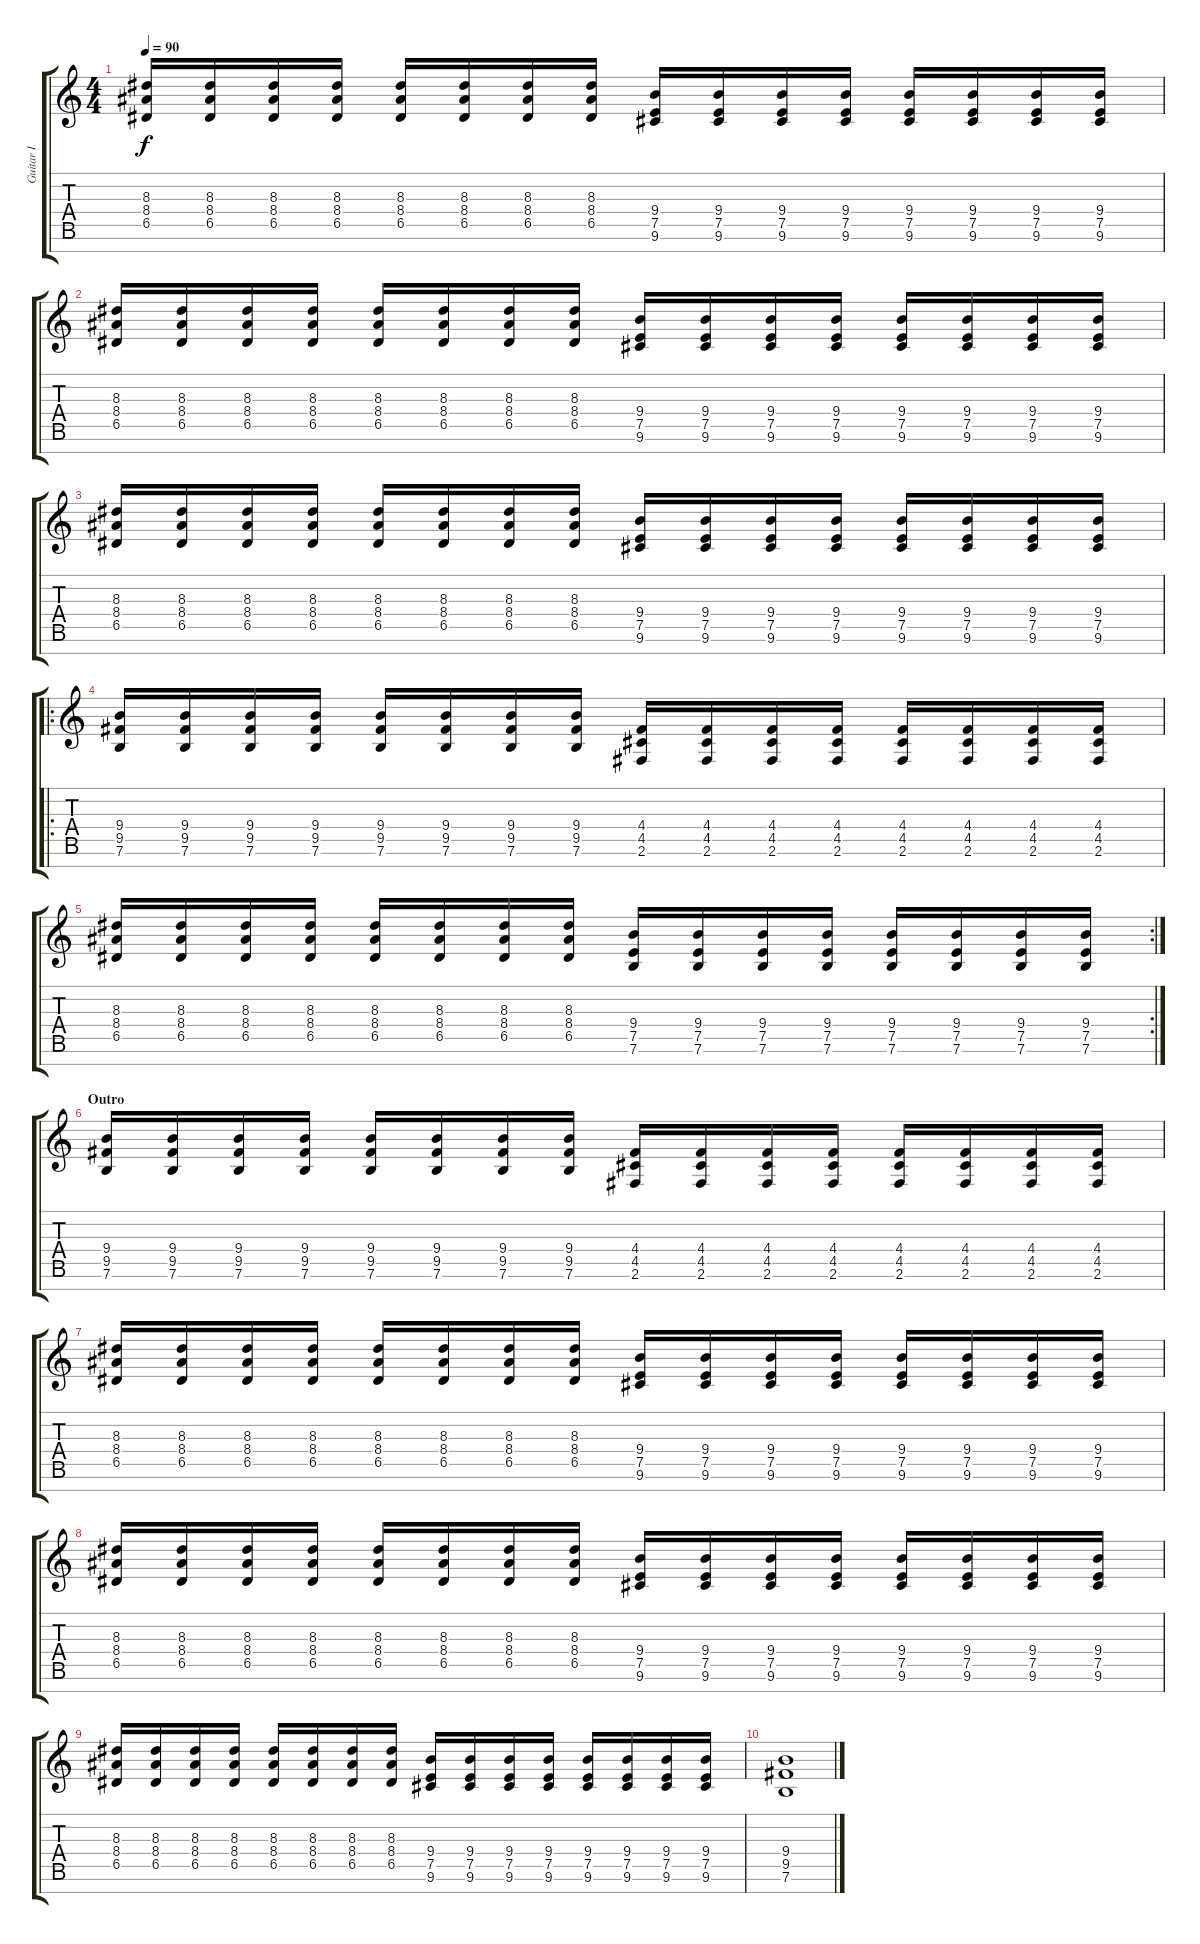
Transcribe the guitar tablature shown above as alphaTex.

\track ("Guitar I" "Guitar I") {instrument overdrivenguitar}
\staff {score tabs}
\tuning (E4 B3 G3 D3 A2 E2 B1) {hide}
\ts (4 4)
\tempo 90
\clef g2
\ks c
(8.3 8.4 6.5).16{dy f} (8.3 8.4 6.5).16 (8.3 8.4 6.5).16 (8.3 8.4 6.5).16 (8.3 8.4 6.5).16 (8.3 8.4 6.5).16 (8.3 8.4 6.5).16 (8.3 8.4 6.5).16 (9.4 7.5 9.6).16 (9.4 7.5 9.6).16 (9.4 7.5 9.6).16 (9.4 7.5 9.6).16 (9.4 7.5 9.6).16 (9.4 7.5 9.6).16 (9.4 7.5 9.6).16 (9.4 7.5 9.6).16 |
(8.3 8.4 6.5).16 (8.3 8.4 6.5).16 (8.3 8.4 6.5).16 (8.3 8.4 6.5).16 (8.3 8.4 6.5).16 (8.3 8.4 6.5).16 (8.3 8.4 6.5).16 (8.3 8.4 6.5).16 (9.4 7.5 9.6).16 (9.4 7.5 9.6).16 (9.4 7.5 9.6).16 (9.4 7.5 9.6).16 (9.4 7.5 9.6).16 (9.4 7.5 9.6).16 (9.4 7.5 9.6).16 (9.4 7.5 9.6).16 |
(8.3 8.4 6.5).16 (8.3 8.4 6.5).16 (8.3 8.4 6.5).16 (8.3 8.4 6.5).16 (8.3 8.4 6.5).16 (8.3 8.4 6.5).16 (8.3 8.4 6.5).16 (8.3 8.4 6.5).16 (9.4 7.5 9.6).16 (9.4 7.5 9.6).16 (9.4 7.5 9.6).16 (9.4 7.5 9.6).16 (9.4 7.5 9.6).16 (9.4 7.5 9.6).16 (9.4 7.5 9.6).16 (9.4 7.5 9.6).16 |
\ro
(9.4 9.5 7.6).16 (9.4 9.5 7.6).16 (9.4 9.5 7.6).16 (9.4 9.5 7.6).16 (9.4 9.5 7.6).16 (9.4 9.5 7.6).16 (9.4 9.5 7.6).16 (9.4 9.5 7.6).16 (4.4 4.5 2.6).16 (4.4 4.5 2.6).16 (4.4 4.5 2.6).16 (4.4 4.5 2.6).16 (4.4 4.5 2.6).16 (4.4 4.5 2.6).16 (4.4 4.5 2.6).16 (4.4 4.5 2.6).16 |
\rc 2
(8.3 8.4 6.5).16 (8.3 8.4 6.5).16 (8.3 8.4 6.5).16 (8.3 8.4 6.5).16 (8.3 8.4 6.5).16 (8.3 8.4 6.5).16 (8.3 8.4 6.5).16 (8.3 8.4 6.5).16 (9.4 7.5 7.6).16 (9.4 7.5 7.6).16 (9.4 7.5 7.6).16 (9.4 7.5 7.6).16 (9.4 7.5 7.6).16 (9.4 7.5 7.6).16 (9.4 7.5 7.6).16 (9.4 7.5 7.6).16 |
\section ("" "Outro")
(9.4 9.5 7.6).16 (9.4 9.5 7.6).16 (9.4 9.5 7.6).16 (9.4 9.5 7.6).16 (9.4 9.5 7.6).16 (9.4 9.5 7.6).16 (9.4 9.5 7.6).16 (9.4 9.5 7.6).16 (4.4 4.5 2.6).16 (4.4 4.5 2.6).16 (4.4 4.5 2.6).16 (4.4 4.5 2.6).16 (4.4 4.5 2.6).16 (4.4 4.5 2.6).16 (4.4 4.5 2.6).16 (4.4 4.5 2.6).16 |
(8.3 8.4 6.5).16 (8.3 8.4 6.5).16 (8.3 8.4 6.5).16 (8.3 8.4 6.5).16 (8.3 8.4 6.5).16 (8.3 8.4 6.5).16 (8.3 8.4 6.5).16 (8.3 8.4 6.5).16 (9.4 7.5 9.6).16 (9.4 7.5 9.6).16 (9.4 7.5 9.6).16 (9.4 7.5 9.6).16 (9.4 7.5 9.6).16 (9.4 7.5 9.6).16 (9.4 7.5 9.6).16 (9.4 7.5 9.6).16 |
(8.3 8.4 6.5).16 (8.3 8.4 6.5).16 (8.3 8.4 6.5).16 (8.3 8.4 6.5).16 (8.3 8.4 6.5).16 (8.3 8.4 6.5).16 (8.3 8.4 6.5).16 (8.3 8.4 6.5).16 (9.4 7.5 9.6).16 (9.4 7.5 9.6).16 (9.4 7.5 9.6).16 (9.4 7.5 9.6).16 (9.4 7.5 9.6).16 (9.4 7.5 9.6).16 (9.4 7.5 9.6).16 (9.4 7.5 9.6).16 |
(8.3 8.4 6.5).16 (8.3 8.4 6.5).16 (8.3 8.4 6.5).16 (8.3 8.4 6.5).16 (8.3 8.4 6.5).16 (8.3 8.4 6.5).16 (8.3 8.4 6.5).16 (8.3 8.4 6.5).16 (9.4 7.5 9.6).16 (9.4 7.5 9.6).16 (9.4 7.5 9.6).16 (9.4 7.5 9.6).16 (9.4 7.5 9.6).16 (9.4 7.5 9.6).16 (9.4 7.5 9.6).16 (9.4 7.5 9.6).16 |
(9.4 9.5 7.6).1
